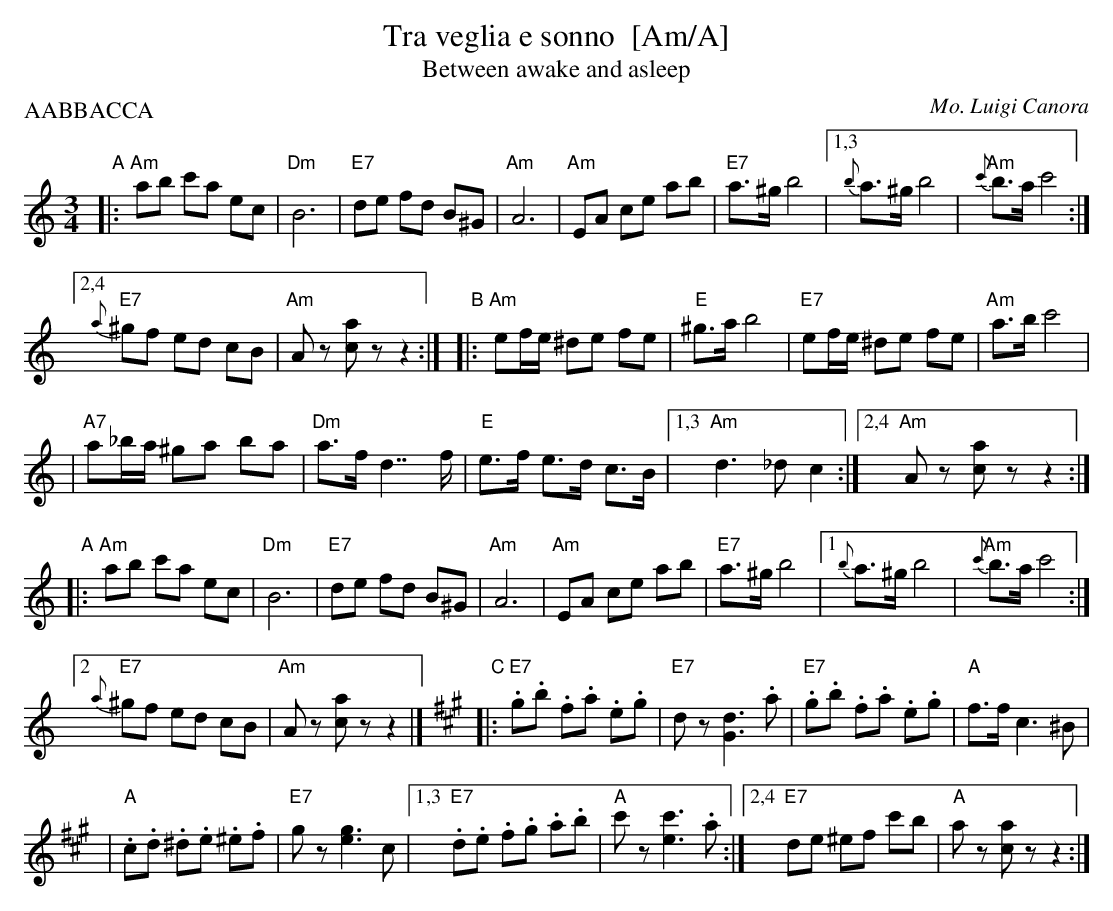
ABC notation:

X:1
T: Tra veglia e sonno  [Am/A]
T: Between awake and asleep
C: Mo. Luigi Canora
M: 3/4
L: 1/8
P: AABBACCA
K: Am
"A"\
|: "Am"ab c'a ec | "Dm"B6 | "E7"de fd B^G | "Am"A6 \
| "Am"EA ce ab | "E7"a>^g b4 |1,3 {b}a>^g b4 | "Am"{c'}b>a c'4 :|
[2,4 "E7"{a}^gf ed cB | "Am"Az [ac]!ginf!z z2 :|\
"B"|: "Am"ef/e/ ^de fe | "E"^g>a b4 \
| "E7"ef/e/ ^de fe | "Am"a>b c'4 |
| "A7"a_b/a/ ^ga ba | "Dm"a>f d2>> f2 | "E"e>f e>d c>B \
|1,3 "Am"d3 _d c2 :|2,4 "Am"Az [ac]z z2 :|
"A"|: "Am"ab c'a ec | "Dm"B6 \
| "E7"de fd B^G | "Am"A6 \
| "Am"EA ce ab | "E7"a>^g b4 \
|1 {b}a>^g b4 | "Am"{c'}b>a c'4 :|
[2 "E7"{a}^gf ed cB | "Am"Az [ac]z z2 |] [K:A] "C" \
|: "E7".g.b .f.a .e.g | "E7"dz [d3G3] .a \
| "E7".g.b .f.a .e.g | "A"f>f c3 ^B |
| "A".c.d .^d.e .^e.f | "E7"gz [g3e3] c \
|1,3 "E7".d.e .f.g .a.b | "A"c'z [c'3e3] .a \
:|2,4 "E7"de ^ef c'b | "A"az [ac]z z2 :|
